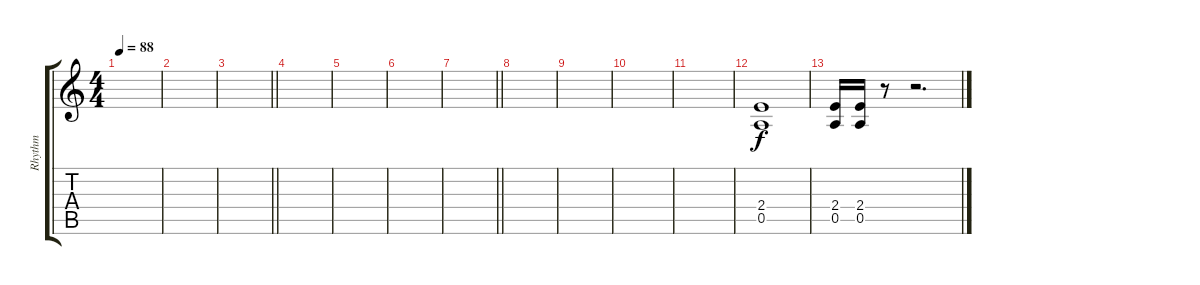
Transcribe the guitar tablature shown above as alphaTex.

\track ("Rhythm" "Rhythm") {instrument distortionguitar}
\staff {score tabs}
\tuning (E4 B3 G3 D3 A2 E2) {hide}
\ts (4 4)
\tempo 88
\clef g2
\ks c
|
|
\barLineRight lightlight
|
|
|
|
\barLineRight lightlight
|
|
|
|
|
(2.4 0.5).1 |
(2.4 0.5).16 (2.4 0.5).16 r.8 r.2{d}
